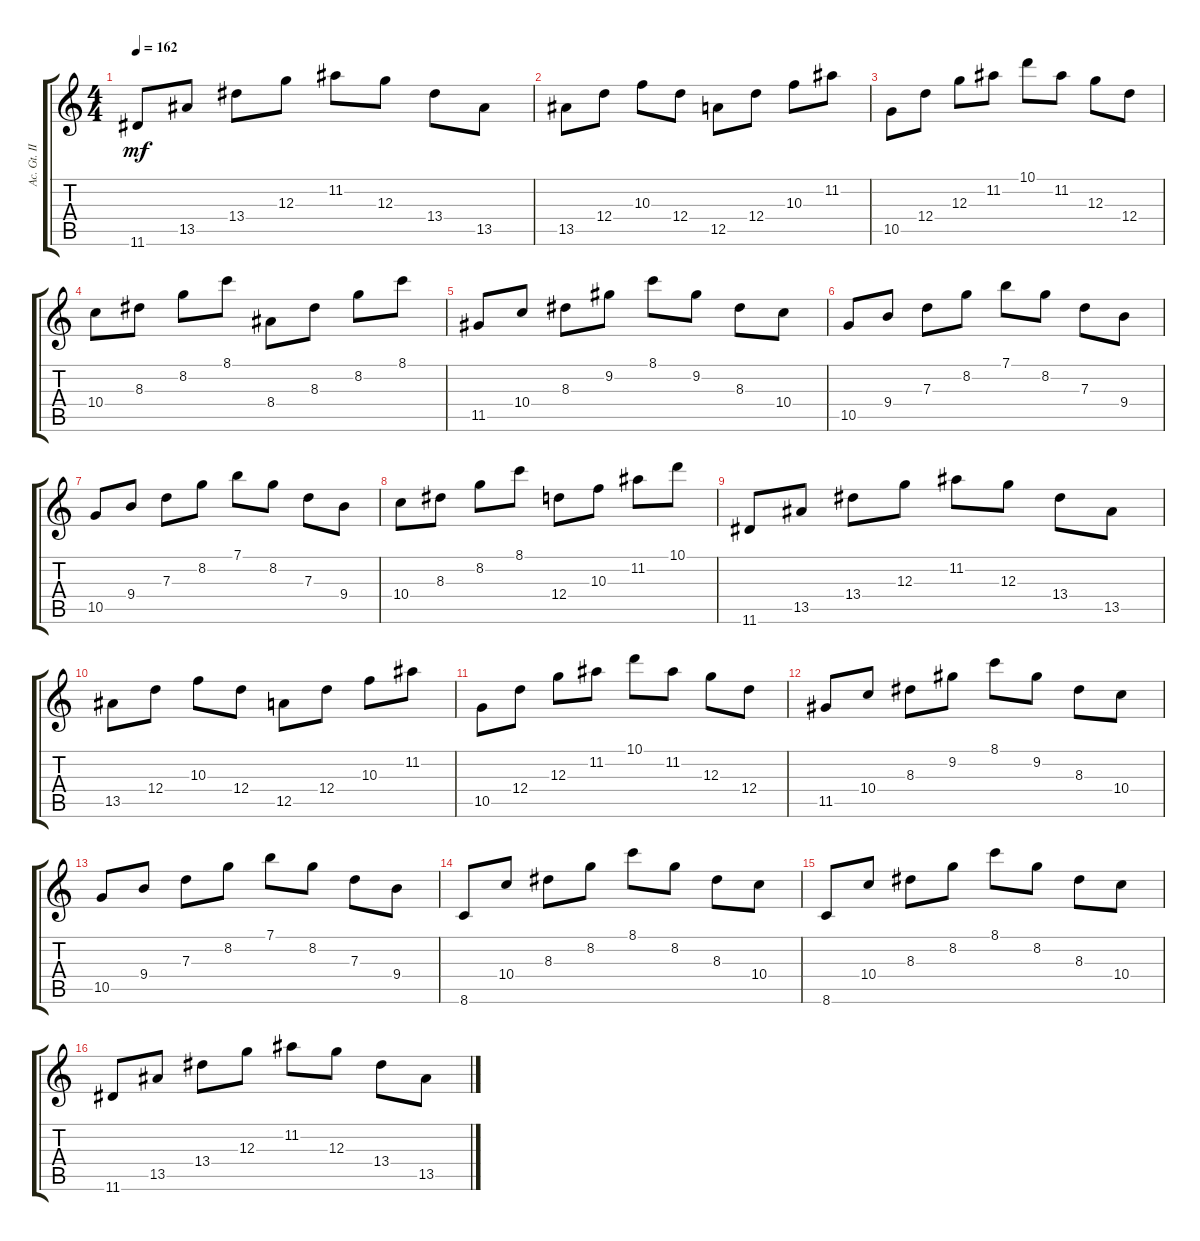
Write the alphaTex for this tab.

\track ("Ac. Gt. III" "Ac. Gt. II") {instrument acousticguitarsteel}
\staff {score tabs}
\tuning (E4 B3 G3 D3 A2 E2) {hide}
\ts (4 4)
\tempo 162
\clef g2
\ks c
11.6.8{dy mf} 13.5.8 13.4.8 12.3.8 11.2.8 12.3.8 13.4.8 13.5.8 |
13.5.8 12.4.8 10.3.8 12.4.8 12.5.8 12.4.8 10.3.8 11.2.8 |
10.5.8 12.4.8 12.3.8 11.2.8 10.1.8 11.2.8 12.3.8 12.4.8 |
10.4.8 8.3.8 8.2.8 8.1.8 8.4.8 8.3.8 8.2.8 8.1.8 |
11.5.8 10.4.8 8.3.8 9.2.8 8.1.8 9.2.8 8.3.8 10.4.8 |
10.5.8 9.4.8 7.3.8 8.2.8 7.1.8 8.2.8 7.3.8 9.4.8 |
10.5.8 9.4.8 7.3.8 8.2.8 7.1.8 8.2.8 7.3.8 9.4.8 |
10.4.8 8.3.8 8.2.8 8.1.8 12.4.8 10.3.8 11.2.8 10.1.8 |
11.6.8 13.5.8 13.4.8 12.3.8 11.2.8 12.3.8 13.4.8 13.5.8 |
13.5.8 12.4.8 10.3.8 12.4.8 12.5.8 12.4.8 10.3.8 11.2.8 |
10.5.8 12.4.8 12.3.8 11.2.8 10.1.8 11.2.8 12.3.8 12.4.8 |
11.5.8 10.4.8 8.3.8 9.2.8 8.1.8 9.2.8 8.3.8 10.4.8 |
10.5.8 9.4.8 7.3.8 8.2.8 7.1.8 8.2.8 7.3.8 9.4.8 |
8.6.8 10.4.8 8.3.8 8.2.8 8.1.8 8.2.8 8.3.8 10.4.8 |
8.6.8 10.4.8 8.3.8 8.2.8 8.1.8 8.2.8 8.3.8 10.4.8 |
11.6.8 13.5.8 13.4.8 12.3.8 11.2.8 12.3.8 13.4.8 13.5.8
